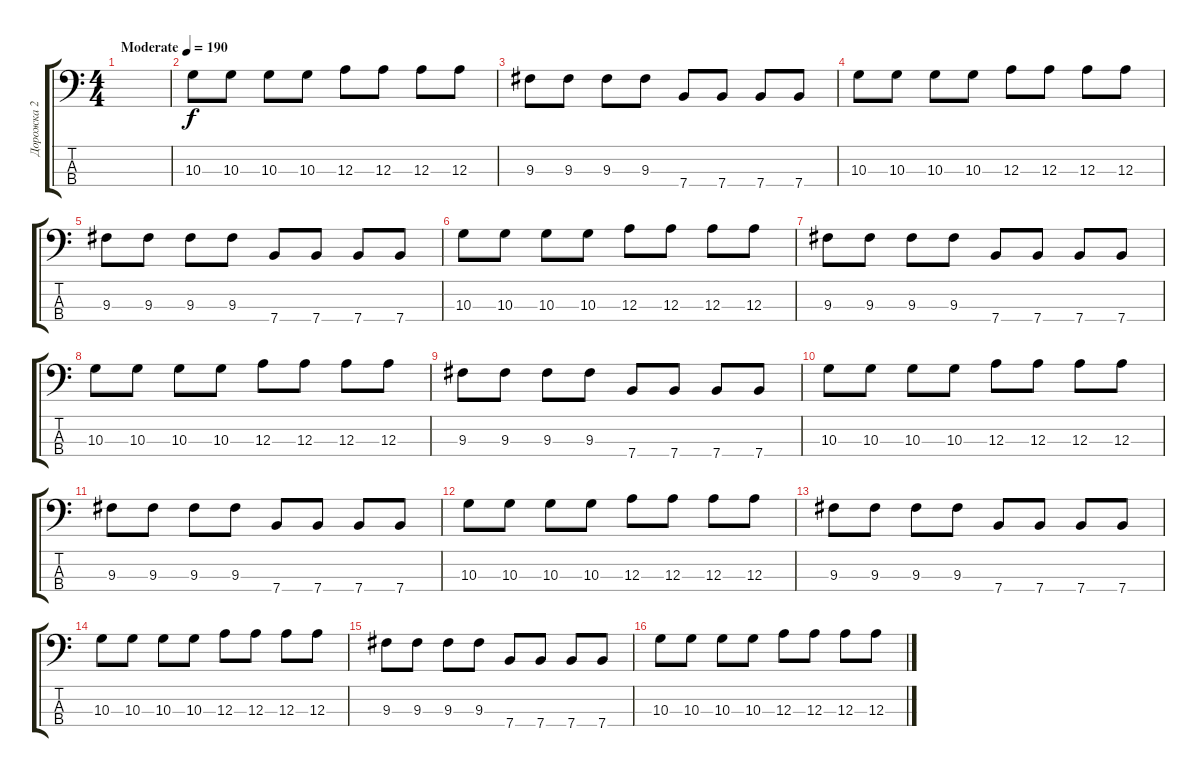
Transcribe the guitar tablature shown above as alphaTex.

\track ("Дорожка 2" "Дорожка 2") {instrument electricbasspick}
\staff {score tabs}
\tuning (G2 D2 A1 E1) {hide}
\ts (4 4)
\tempo (190 "Moderate")
\clef f4
\ks c
|
10.3.8 10.3.8 10.3.8 10.3.8 12.3.8 12.3.8 12.3.8 12.3.8 |
9.3.8 9.3.8 9.3.8 9.3.8 7.4.8 7.4.8 7.4.8 7.4.8 |
10.3.8 10.3.8 10.3.8 10.3.8 12.3.8 12.3.8 12.3.8 12.3.8 |
9.3.8 9.3.8 9.3.8 9.3.8 7.4.8 7.4.8 7.4.8 7.4.8 |
10.3.8 10.3.8 10.3.8 10.3.8 12.3.8 12.3.8 12.3.8 12.3.8 |
9.3.8 9.3.8 9.3.8 9.3.8 7.4.8 7.4.8 7.4.8 7.4.8 |
10.3.8 10.3.8 10.3.8 10.3.8 12.3.8 12.3.8 12.3.8 12.3.8 |
9.3.8 9.3.8 9.3.8 9.3.8 7.4.8 7.4.8 7.4.8 7.4.8 |
10.3.8 10.3.8 10.3.8 10.3.8 12.3.8 12.3.8 12.3.8 12.3.8 |
9.3.8 9.3.8 9.3.8 9.3.8 7.4.8 7.4.8 7.4.8 7.4.8 |
10.3.8 10.3.8 10.3.8 10.3.8 12.3.8 12.3.8 12.3.8 12.3.8 |
9.3.8 9.3.8 9.3.8 9.3.8 7.4.8 7.4.8 7.4.8 7.4.8 |
10.3.8 10.3.8 10.3.8 10.3.8 12.3.8 12.3.8 12.3.8 12.3.8 |
9.3.8 9.3.8 9.3.8 9.3.8 7.4.8 7.4.8 7.4.8 7.4.8 |
10.3.8 10.3.8 10.3.8 10.3.8 12.3.8 12.3.8 12.3.8 12.3.8
